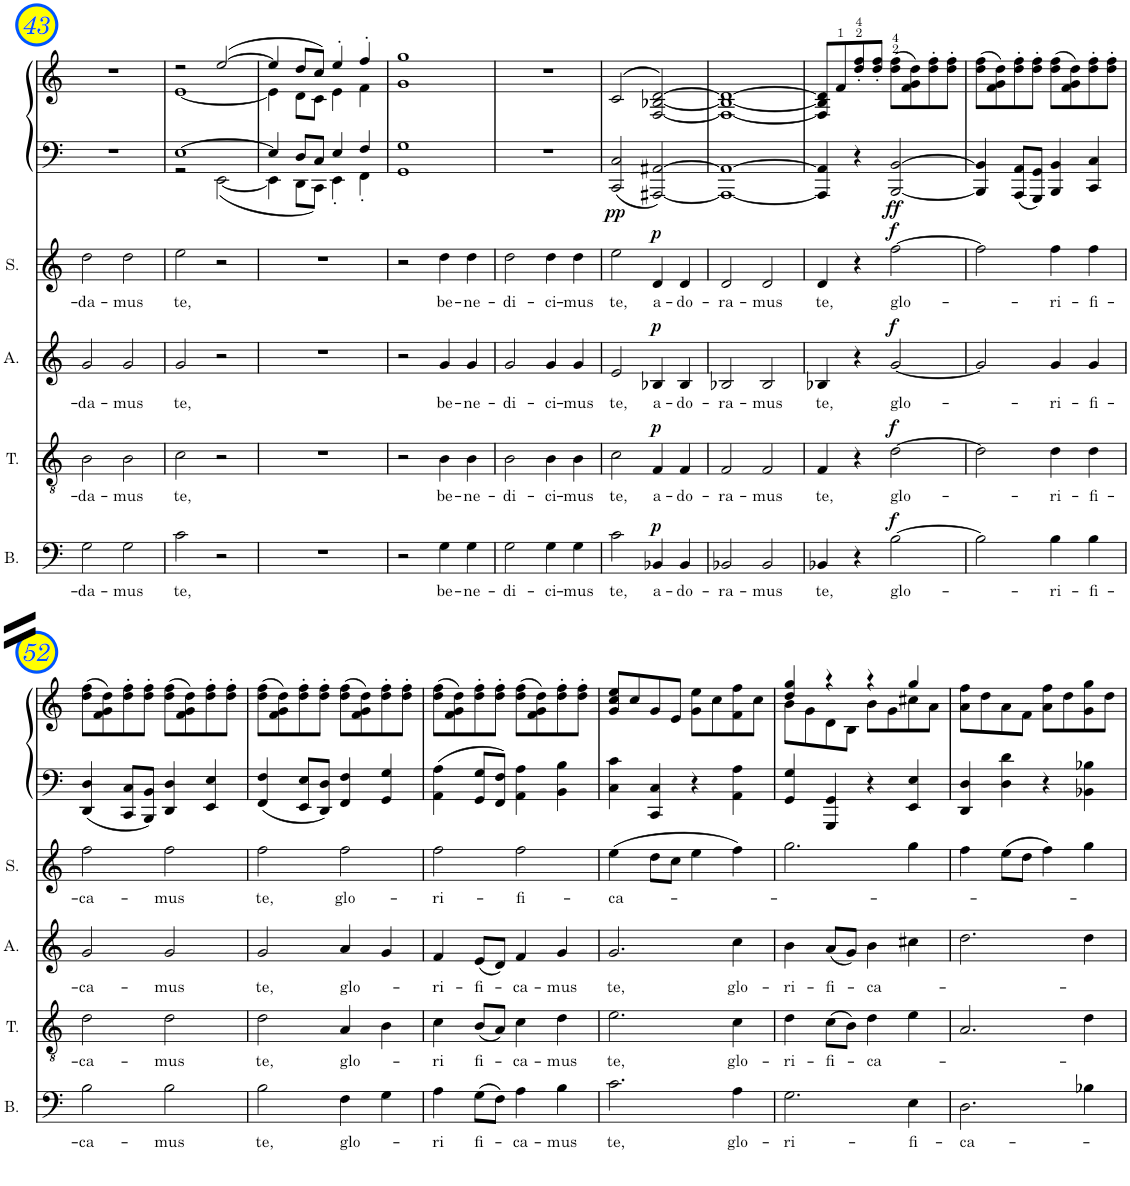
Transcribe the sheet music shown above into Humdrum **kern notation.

**kern	**text	**dynam	**kern	**text	**dynam	**kern	**text	**dynam	**kern	**text	**dynam	**kern	**kern	**dynam
*part5	*part5	*part5	*part4	*part4	*part4	*part3	*part3	*part3	*part2	*part2	*part2	*part1	*part1	*part1
*staff6	*staff6	*staff6	*staff5	*staff5	*staff5	*staff4	*staff4	*staff4	*staff3	*staff3	*staff3	*staff2	*staff1	*staff1/2
*I"Bass	*	*	*I"Tenor	*	*	*I"Alto	*	*	*I"Soprano	*	*	*I"Piano	*	*
*I'B.	*	*	*I'T.	*	*	*I'A.	*	*	*I'S.	*	*	*I'Pno	*	*
!!LO:PB:g=z
*clefF4	*	*	*clefGv2	*	*	*clefG2	*	*	*clefG2	*	*	*clefF4	*clefG2	*
*k[]	*	*	*k[]	*	*	*k[]	*	*	*k[]	*	*	*k[]	*k[]	*
*M2/2	*	*	*M2/2	*	*	*M2/2	*	*	*M2/2	*	*	*M2/2	*M2/2	*
*met(c|)	*	*	*met(c|)	*	*	*met(c|)	*	*	*met(c|)	*	*	*met(c|)	*met(c|)	*
=43	=43	=43	=43	=43	=43	=43	=43	=43	=43	=43	=43	=43	=43	=43
!	!LO:LY:b	!	!	!LO:LY:b	!	!	!LO:LY:b	!	!	!LO:LY:b	!	!	!	!
2G\	-da-	.	2B\	-da-	.	2g/	-da-	.	2dd\	-da-	.	1r	1r	.
!	!LO:LY:b	!	!	!LO:LY:b	!	!	!LO:LY:b	!	!	!LO:LY:b	!	!	!	!
2G\	-mus	.	2B\	-mus	.	2g/	-mus	.	2dd\	-mus	.	.	.	.
=44	=44	=44	=44	=44	=44	=44	=44	=44	=44	=44	=44	=44	=44	=44
!	!LO:LY:b	!	!	!LO:LY:b	!	!	!LO:LY:b	!	!	!LO:LY:b	!	!	!	!
*	*	*	*	*	*	*	*	*	*	*	*	*^	*^	*
2c\	te,	.	2c\	te,	.	2g/	te,	.	2ee\	te,	.	[1E	2r	2r	[1e	.
2r	.	.	2r	.	.	2r	.	.	2r	.	.	.	[2EE\	([2ee/	.	.
=45	=45	=45	=45	=45	=45	=45	=45	=45	=45	=45	=45	=45	=45	=45	=45	=45
1r	.	.	1r	.	.	1r	.	.	1r	.	.	4E/]	4EE\]	4ee/]	4e\]	.
.	.	.	.	.	.	.	.	.	.	.	.	8D/L	8DD\L	8dd/L	8d\L	.
.	.	.	.	.	.	.	.	.	.	.	.	8C/J	8CC\J	8cc/J)	8c\J	.
.	.	.	.	.	.	.	.	.	.	.	.	4E/	4EE'\	4ee'/	4e\	.
.	.	.	.	.	.	.	.	.	.	.	.	4F/	4FF'\	4ff'/	4f\	.
*	*	*	*	*	*	*	*	*	*	*	*	*v	*v	*	*	*
=46	=46	=46	=46	=46	=46	=46	=46	=46	=46	=46	=46	=46	=46	=46	=46
2r	.	.	2r	.	.	2r	.	.	2r	.	.	1GG 1G	1gg	1g	.
!	!LO:LY:b	!	!	!LO:LY:b	!	!	!LO:LY:b	!	!	!LO:LY:b	!	!	!	!	!
4G\	be-	.	4B\	be-	.	4g/	be-	.	4dd\	be-	.	.	.	.	.
!	!LO:LY:b	!	!	!LO:LY:b	!	!	!LO:LY:b	!	!	!LO:LY:b	!	!	!	!	!
4G\	-ne-	.	4B\	-ne-	.	4g/	-ne-	.	4dd\	-ne-	.	.	.	.	.
*	*	*	*	*	*	*	*	*	*	*	*	*	*v	*v	*
=47	=47	=47	=47	=47	=47	=47	=47	=47	=47	=47	=47	=47	=47	=47
!	!LO:LY:b	!	!	!LO:LY:b	!	!	!LO:LY:b	!	!	!LO:LY:b	!	!	!	!
2G\	-di-	.	2B\	-di-	.	2g/	-di-	.	2dd\	-di-	.	1r	1r	.
!	!LO:LY:b	!	!	!LO:LY:b	!	!	!LO:LY:b	!	!	!LO:LY:b	!	!	!	!
4G\	-ci-	.	4B\	-ci-	.	4g/	-ci-	.	4dd\	-ci-	.	.	.	.
!	!LO:LY:b	!	!	!LO:LY:b	!	!	!LO:LY:b	!	!	!LO:LY:b	!	!	!	!
4G\	-mus	.	4B\	-mus	.	4g/	-mus	.	4dd\	-mus	.	.	.	.
=48	=48	=48	=48	=48	=48	=48	=48	=48	=48	=48	=48	=48	=48	=48
!	!LO:LY:b	!	!	!LO:LY:b	!	!	!LO:LY:b	!	!	!LO:LY:b	!	!	!	!LO:DY:b=2
2c\	te,	.	2c\	te,	.	2e/	te,	.	2ee\	te,	.	2CC/ 2C/	(>2c/	pp
!	!LO:LY:b	!LO:DY:a	!	!LO:LY:b	!LO:DY:a	!	!LO:LY:b	!LO:DY:a	!	!LO:LY:b	!LO:DY:a	!	!	!
4BB-X/	a-	p	4F/	a-	p	4B-X/	a-	p	4d/	a-	p	[2AAA#X/ [2AA#X/	[2F/ [2B-X/ [2d/)	.
!	!LO:LY:b	!	!	!LO:LY:b	!	!	!LO:LY:b	!	!	!LO:LY:b	!	!	!	!
4BB-/	-do-	.	4F/	-do-	.	4B-/	-do-	.	4d/	-do-	.	.	.	.
=49	=49	=49	=49	=49	=49	=49	=49	=49	=49	=49	=49	=49	=49	=49
!	!LO:LY:b	!	!	!LO:LY:b	!	!	!LO:LY:b	!	!	!LO:LY:b	!	!	!	!
2BB-X/	-ra-	.	2F/	-ra-	.	2B-X/	-ra-	.	2d/	-ra-	.	1AAA#_ 1AA#_	1F_ 1B-_ 1d_	.
!	!LO:LY:b	!	!	!LO:LY:b	!	!	!LO:LY:b	!	!	!LO:LY:b	!	!	!	!
2BB-/	-mus	.	2F/	-mus	.	2B-/	-mus	.	2d/	-mus	.	.	.	.
=50	=50	=50	=50	=50	=50	=50	=50	=50	=50	=50	=50	=50	=50	=50
!	!LO:LY:b	!	!	!LO:LY:b	!	!	!LO:LY:b	!	!	!LO:LY:b	!	!	!	!
4BB-X/	te,	.	4F/	te,	.	4B-X/	te,	.	4d/	te,	.	4AAA#/] 4AA#/]	8F/] 8B-/] 8d/]L	.
.	.	.	.	.	.	.	.	.	.	.	.	.	8f/	.
4r	.	.	4r	.	.	4r	.	.	4r	.	.	4r	8dd/' 8ff/'	.
.	.	.	.	.	.	.	.	.	.	.	.	.	8dd/' 8ff/'J	.
!	!LO:LY:b	!LO:DY:a	!	!LO:LY:b	!LO:DY:a	!	!LO:LY:b	!LO:DY:a	!	!LO:LY:b	!LO:DY:a	!	!	!LO:DY:b=2
[2B\	glo-	f	[2d\	glo-	f	[2g/	glo-	f	[2ff\	glo-	f	[2BBB/ [2BB/	(8dd\ 8ff\L	ff
.	.	.	.	.	.	.	.	.	.	.	.	.	8f\ 8g\ 8dd\)	.
.	.	.	.	.	.	.	.	.	.	.	.	.	8dd\' 8ff\'	.
.	.	.	.	.	.	.	.	.	.	.	.	.	8dd\' 8ff\'J	.
=51	=51	=51	=51	=51	=51	=51	=51	=51	=51	=51	=51	=51	=51	=51
2B\]	.	.	2d\]	.	.	2g/]	.	.	2ff\]	.	.	4BBB/] 4BB/]	(8dd\ 8ff\L	.
.	.	.	.	.	.	.	.	.	.	.	.	.	8f\ 8g\ 8dd\)	.
.	.	.	.	.	.	.	.	.	.	.	.	8AAA/ 8AA/L	8dd\' 8ff\'	.
.	.	.	.	.	.	.	.	.	.	.	.	8GGG/ 8GG/J	8dd\' 8ff\'J	.
!	!LO:LY:b	!	!	!LO:LY:b	!	!	!LO:LY:b	!	!	!LO:LY:b	!	!	!	!
4B\	-ri-	.	4d\	-ri-	.	4g/	-ri-	.	4ff\	-ri-	.	4BBB/ 4BB/	(8dd\ 8ff\L	.
.	.	.	.	.	.	.	.	.	.	.	.	.	8f\ 8g\ 8dd\)	.
!	!LO:LY:b	!	!	!LO:LY:b	!	!	!LO:LY:b	!	!	!LO:LY:b	!	!	!	!
4B\	-fi-	.	4d\	-fi-	.	4g/	-fi-	.	4ff\	-fi-	.	4CC/ 4C/	8dd\' 8ff\'	.
.	.	.	.	.	.	.	.	.	.	.	.	.	8dd\' 8ff\'J	.
!!LO:LB:g=z
=52	=52	=52	=52	=52	=52	=52	=52	=52	=52	=52	=52	=52	=52	=52
!	!LO:LY:b	!	!	!LO:LY:b	!	!	!LO:LY:b	!	!	!LO:LY:b	!	!	!	!
2B\	-ca-	.	2d\	-ca-	.	2g/	-ca-	.	2ff\	-ca-	.	4DD/ 4D/	(8dd\ 8ff\L	.
.	.	.	.	.	.	.	.	.	.	.	.	.	8f\ 8g\ 8dd\)	.
.	.	.	.	.	.	.	.	.	.	.	.	8CC/ 8C/L	8dd\' 8ff\'	.
.	.	.	.	.	.	.	.	.	.	.	.	8BBB/ 8BB/J	8dd\' 8ff\'J	.
!	!LO:LY:b	!	!	!LO:LY:b	!	!	!LO:LY:b	!	!	!LO:LY:b	!	!	!	!
2B\	-mus	.	2d\	-mus	.	2g/	-mus	.	2ff\	-mus	.	4DD/ 4D/	(8dd\ 8ff\L	.
.	.	.	.	.	.	.	.	.	.	.	.	.	8f\ 8g\ 8dd\)	.
.	.	.	.	.	.	.	.	.	.	.	.	4EE/ 4E/	8dd\' 8ff\'	.
.	.	.	.	.	.	.	.	.	.	.	.	.	8dd\' 8ff\'J	.
=53	=53	=53	=53	=53	=53	=53	=53	=53	=53	=53	=53	=53	=53	=53
!	!LO:LY:b	!	!	!LO:LY:b	!	!	!LO:LY:b	!	!	!LO:LY:b	!	!	!	!
2B\	te,	.	2d\	te,	.	2g/	te,	.	2ff\	te,	.	4FF/ 4F/	(8dd\ 8ff\L	.
.	.	.	.	.	.	.	.	.	.	.	.	.	8f\ 8g\ 8dd\)	.
.	.	.	.	.	.	.	.	.	.	.	.	8EE/ 8E/L	8dd\' 8ff\'	.
.	.	.	.	.	.	.	.	.	.	.	.	8DD/ 8D/J	8dd\' 8ff\'J	.
!	!LO:LY:b	!	!	!LO:LY:b	!	!	!LO:LY:b	!	!	!LO:LY:b	!	!	!	!
4F\	glo-	.	4A/	glo-	.	4a/	glo-	.	2ff\	glo-	.	4FF/ 4F/	(8dd\ 8ff\L	.
.	.	.	.	.	.	.	.	.	.	.	.	.	8f\ 8g\ 8dd\)	.
4G\	.	.	4B\	.	.	4g/	.	.	.	.	.	4GG/ 4G/	8dd\' 8ff\'	.
.	.	.	.	.	.	.	.	.	.	.	.	.	8dd\' 8ff\'J	.
=54	=54	=54	=54	=54	=54	=54	=54	=54	=54	=54	=54	=54	=54	=54
!	!LO:LY:b	!	!	!LO:LY:b	!	!	!LO:LY:b	!	!	!LO:LY:b	!	!	!	!
4A\	-ri	.	4c\	-ri	.	4f/	-ri-	.	2ff\	-ri-	.	4AA\ 4A\	(8dd\ 8ff\L	.
.	.	.	.	.	.	.	.	.	.	.	.	.	8f\ 8g\ 8dd\)	.
!	!LO:LY:b	!	!	!LO:LY:b	!	!	!LO:LY:b	!	!	!	!	!	!	!
(8G\L	fi-	.	(8B/L	fi-	.	(8e/L	-fi-	.	.	.	.	8GG/ 8G/L	8dd\' 8ff\'	.
8F\J)	.	.	8A/J)	.	.	8d/J)	.	.	.	.	.	8FF/ 8F/J	8dd\' 8ff\'J	.
!	!LO:LY:b	!	!	!LO:LY:b	!	!	!LO:LY:b	!	!	!LO:LY:b	!	!	!	!
4A\	-ca-	.	4c\	-ca-	.	4f/	-ca-	.	2ff\	-fi-	.	4AA\ 4A\	(8dd\ 8ff\L	.
.	.	.	.	.	.	.	.	.	.	.	.	.	8f\ 8g\ 8dd\)	.
!	!LO:LY:b	!	!	!LO:LY:b	!	!	!LO:LY:b	!	!	!	!	!	!	!
4B\	-mus	.	4d\	-mus	.	4g/	-mus	.	.	.	.	4BB\ 4B\	8dd\' 8ff\'	.
.	.	.	.	.	.	.	.	.	.	.	.	.	8dd\' 8ff\'J	.
=55	=55	=55	=55	=55	=55	=55	=55	=55	=55	=55	=55	=55	=55	=55
!	!LO:LY:b	!	!	!LO:LY:b	!	!	!LO:LY:b	!	!	!LO:LY:b	!	!	!	!
2.c\	te,	.	2.e\	te,	.	2.g/	te,	.	(4ee\	-ca-	.	4C\ 4c\	8g/ 8cc/ 8ee/L	.
.	.	.	.	.	.	.	.	.	.	.	.	.	8cc/	.
.	.	.	.	.	.	.	.	.	8dd\L	.	.	4CC/ 4C/	8g/	.
.	.	.	.	.	.	.	.	.	8cc\J	.	.	.	8e/J	.
.	.	.	.	.	.	.	.	.	4ee\	.	.	4r	8g\ 8ee\L	.
.	.	.	.	.	.	.	.	.	.	.	.	.	8cc\	.
!	!LO:LY:b	!	!	!LO:LY:b	!	!	!LO:LY:b	!	!	!	!	!	!	!
4A\	glo-	.	4c\	glo-	.	4cc\	glo-	.	4ff\)	.	.	4AA\ 4A\	8f\ 8ff\	.
.	.	.	.	.	.	.	.	.	.	.	.	.	8cc\J	.
=56	=56	=56	=56	=56	=56	=56	=56	=56	=56	=56	=56	=56	=56	=56
!	!LO:LY:b	!	!	!LO:LY:b	!	!	!LO:LY:b	!	!	!	!	!	!	!
*	*	*	*	*	*	*	*	*	*	*	*	*	*^	*
2.G\	-ri-	.	4d\	-ri-	.	4b\	-ri-	.	2.gg\	.	.	4GG/ 4G/	4dd/ 4gg/	8b\L	.
.	.	.	.	.	.	.	.	.	.	.	.	.	.	8g\	.
!	!	!	!	!LO:LY:b	!	!	!LO:LY:b	!	!	!	!	!	!	!	!
.	.	.	(8c\L	-fi-	.	(8a/L	-fi-	.	.	.	.	4GGG/ 4GG/	4r	8d\	.
.	.	.	8B\J)	.	.	8g/J)	.	.	.	.	.	.	.	8B\J	.
!	!	!	!	!LO:LY:b	!	!	!LO:LY:b	!	!	!	!	!	!	!	!
.	.	.	4d\	-ca-	.	4b\	-ca-	.	.	.	.	4r	4r	8b\L	.
.	.	.	.	.	.	.	.	.	.	.	.	.	.	8g\	.
!	!LO:LY:b	!	!	!	!	!	!	!	!	!	!	!	!	!	!
4E\	-fi-	.	4e\	.	.	4cc#X\	.	.	4gg\	.	.	4EE/ 4E/	4gg/	8cc#X\	.
.	.	.	.	.	.	.	.	.	.	.	.	.	.	8a\J	.
=57	=57	=57	=57	=57	=57	=57	=57	=57	=57	=57	=57	=57	=57	=57	=57
!	!LO:LY:b	!	!	!	!	!	!	!	!	!	!	!	!	!	!
*	*	*	*	*	*	*	*	*	*	*	*	*	*v	*v	*
2.D\	-ca-	.	2.A/	.	.	2.dd\	.	.	4ff\	.	.	4DD/ 4D/	8a\ 8ff\L	.
.	.	.	.	.	.	.	.	.	.	.	.	.	8dd\	.
.	.	.	.	.	.	.	.	.	(8ee\L	.	.	4D\ 4d\	8a\	.
.	.	.	.	.	.	.	.	.	8dd\J	.	.	.	8f\J	.
.	.	.	.	.	.	.	.	.	4ff\)	.	.	4r	8a\ 8ff\L	.
.	.	.	.	.	.	.	.	.	.	.	.	.	8dd\	.
4B-X\	.	.	4d\	.	.	4dd\	.	.	4gg\	.	.	4BB-X\ 4B-X\	8g\ 8gg\	.
.	.	.	.	.	.	.	.	.	.	.	.	.	8dd\J	.
=	=	=	=	=	=	=	=	=	=	=	=	=	=	=
*-	*-	*-	*-	*-	*-	*-	*-	*-	*-	*-	*-	*-	*-	*-
